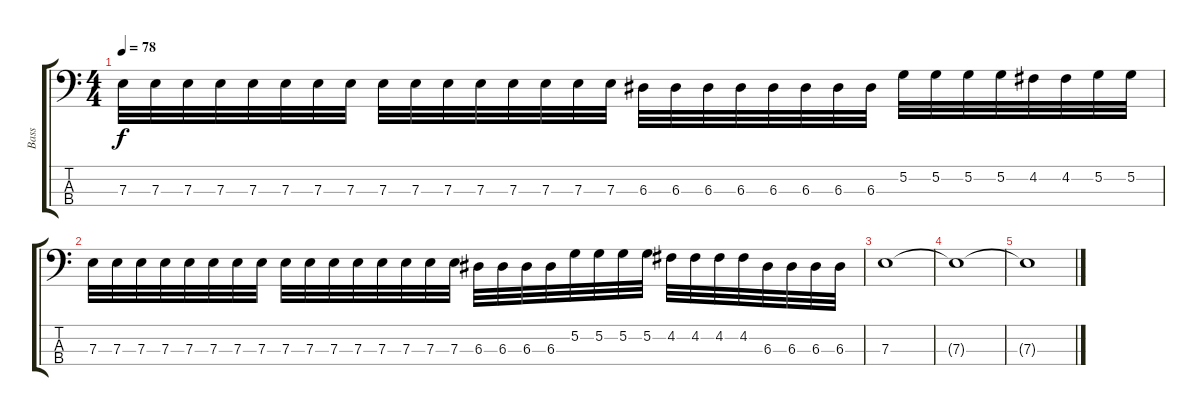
\track ("Bass" "Bass") {instrument electricbassfinger}
\staff {score tabs}
\tuning (G2 D2 A1 E1) {hide}
\ts (4 4)
\tempo 78
\clef f4
\ks c
7.3.32{dy f} 7.3.32 7.3.32 7.3.32 7.3.32 7.3.32 7.3.32 7.3.32 7.3.32 7.3.32 7.3.32 7.3.32 7.3.32 7.3.32 7.3.32 7.3.32 6.3.32 6.3.32 6.3.32 6.3.32 6.3.32 6.3.32 6.3.32 6.3.32 5.2.32 5.2.32 5.2.32 5.2.32 4.2.32 4.2.32 5.2.32 5.2.32 |
7.3.32 7.3.32 7.3.32 7.3.32 7.3.32 7.3.32 7.3.32 7.3.32 7.3.32 7.3.32 7.3.32 7.3.32 7.3.32 7.3.32 7.3.32 7.3.32 6.3.32 6.3.32 6.3.32 6.3.32 5.2.32 5.2.32 5.2.32 5.2.32 4.2.32 4.2.32 4.2.32 4.2.32 6.3.32 6.3.32 6.3.32 6.3.32 |
7.3.1 |
7.3{t}.1 |
7.3{t}.1
